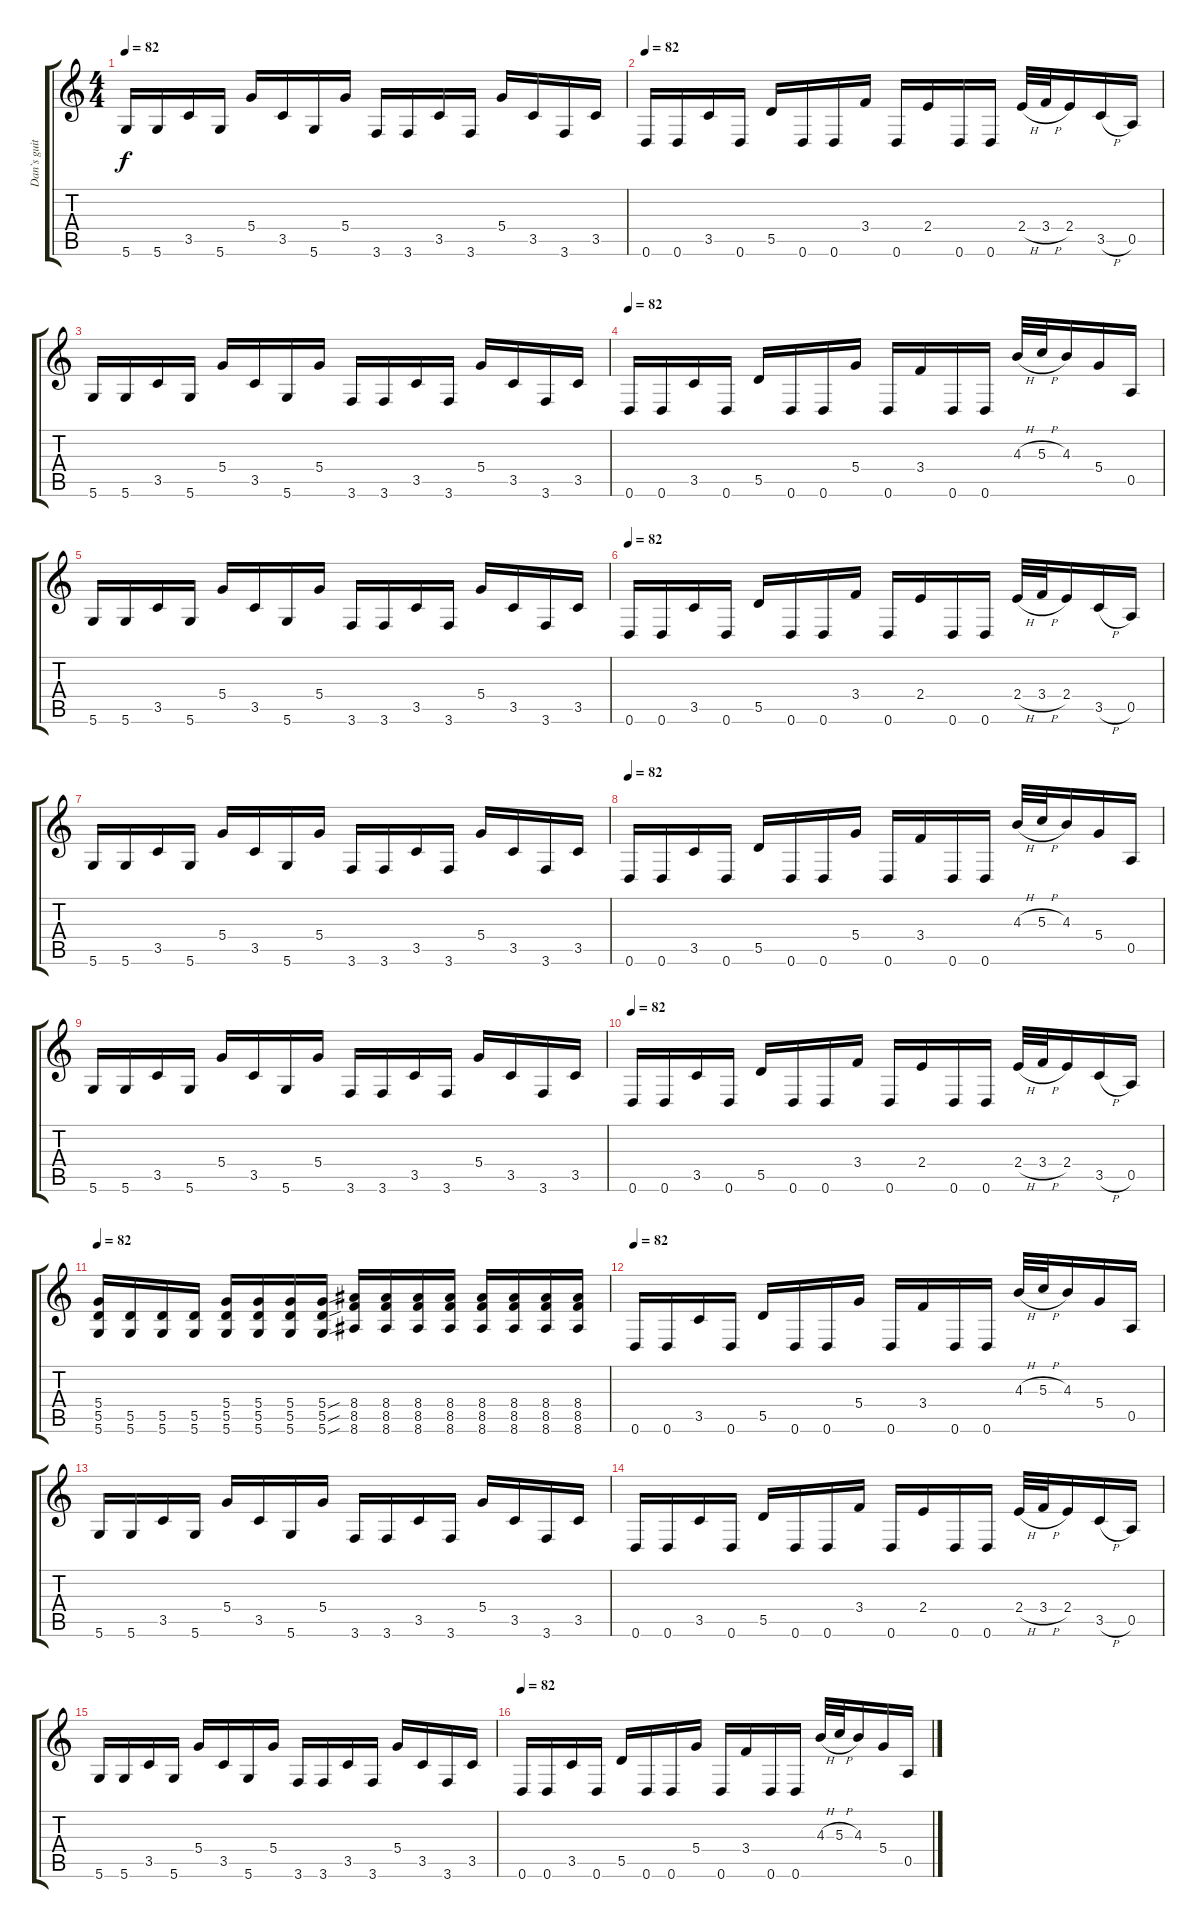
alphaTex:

\track ("Dan`s guitar" "Dan`s guit") {instrument overdrivenguitar}
\staff {score tabs}
\tuning (E4 B3 G3 D3 A2 D2) {hide}
\ts (4 4)
\tempo 82
\clef g2
\ks c
5.6.16{dy f} 5.6.16 3.5.16 5.6.16 5.4.16 3.5.16 5.6.16 5.4.16 3.6.16 3.6.16 3.5.16 3.6.16 5.4.16 3.5.16 3.6.16 3.5.16 |
\tempo 82
0.6.16 0.6.16 3.5.16 0.6.16 5.5.16 0.6.16 0.6.16 3.4.16 0.6.16 2.4.16 0.6.16 0.6.16 2.4{h}.32 3.4{h}.32 2.4.16 3.5{h}.16 0.5.16 |
5.6.16 5.6.16 3.5.16 5.6.16 5.4.16 3.5.16 5.6.16 5.4.16 3.6.16 3.6.16 3.5.16 3.6.16 5.4.16 3.5.16 3.6.16 3.5.16 |
\tempo 82
0.6.16{instrument electricguitarclean} 0.6.16 3.5.16 0.6.16 5.5.16 0.6.16 0.6.16 5.4.16 0.6.16 3.4.16 0.6.16 0.6.16 4.3{h}.32 5.3{h}.32 4.3.16 5.4.16 0.5.16 |
5.6.16 5.6.16 3.5.16 5.6.16 5.4.16 3.5.16 5.6.16 5.4.16 3.6.16 3.6.16 3.5.16 3.6.16 5.4.16 3.5.16 3.6.16 3.5.16 |
\tempo 82
0.6.16 0.6.16 3.5.16 0.6.16 5.5.16 0.6.16 0.6.16 3.4.16 0.6.16 2.4.16 0.6.16 0.6.16 2.4{h}.32 3.4{h}.32 2.4.16 3.5{h}.16 0.5.16 |
5.6.16 5.6.16 3.5.16 5.6.16 5.4.16 3.5.16 5.6.16 5.4.16 3.6.16 3.6.16 3.5.16 3.6.16 5.4.16 3.5.16 3.6.16 3.5.16 |
\tempo 82
0.6.16{instrument electricguitarclean} 0.6.16 3.5.16 0.6.16 5.5.16 0.6.16 0.6.16 5.4.16 0.6.16 3.4.16 0.6.16 0.6.16 4.3{h}.32 5.3{h}.32 4.3.16 5.4.16 0.5.16 |
5.6.16 5.6.16 3.5.16 5.6.16 5.4.16 3.5.16 5.6.16 5.4.16 3.6.16 3.6.16 3.5.16 3.6.16 5.4.16 3.5.16 3.6.16 3.5.16 |
\tempo 82
0.6.16 0.6.16 3.5.16 0.6.16 5.5.16 0.6.16 0.6.16 3.4.16 0.6.16 2.4.16 0.6.16 0.6.16 2.4{h}.32 3.4{h}.32 2.4.16 3.5{h}.16 0.5.16 |
\tempo 82
(5.4 5.5 5.6).16{instrument overdrivenguitar} (5.5 5.6).16 (5.5 5.6).16 (5.5 5.6).16 (5.4 5.5 5.6).16 (5.4 5.5 5.6).16 (5.4 5.5 5.6).16 (5.4{sou} 5.5{sou} 5.6{sou}).16 (8.4 8.5 8.6).16 (8.4 8.5 8.6).16 (8.4 8.5 8.6).16 (8.4 8.5 8.6).16 (8.4 8.5 8.6).16 (8.4 8.5 8.6).16 (8.4 8.5 8.6).16 (8.4 8.5 8.6).16 |
\tempo 82
0.6.16{instrument overdrivenguitar} 0.6.16 3.5.16 0.6.16 5.5.16 0.6.16 0.6.16 5.4.16 0.6.16 3.4.16 0.6.16 0.6.16 4.3{h}.32 5.3{h}.32 4.3.16 5.4.16 0.5.16 |
5.6.16 5.6.16 3.5.16 5.6.16 5.4.16 3.5.16 5.6.16 5.4.16 3.6.16 3.6.16 3.5.16 3.6.16 5.4.16 3.5.16 3.6.16 3.5.16 |
0.6.16 0.6.16 3.5.16 0.6.16 5.5.16 0.6.16 0.6.16 3.4.16 0.6.16 2.4.16 0.6.16 0.6.16 2.4{h}.32 3.4{h}.32 2.4.16 3.5{h}.16 0.5.16 |
5.6.16 5.6.16 3.5.16 5.6.16 5.4.16 3.5.16 5.6.16 5.4.16 3.6.16 3.6.16 3.5.16 3.6.16 5.4.16 3.5.16 3.6.16 3.5.16 |
\tempo 82
0.6.16{instrument overdrivenguitar} 0.6.16 3.5.16 0.6.16 5.5.16 0.6.16 0.6.16 5.4.16 0.6.16 3.4.16 0.6.16 0.6.16 4.3{h}.32 5.3{h}.32 4.3.16 5.4.16 0.5.16
